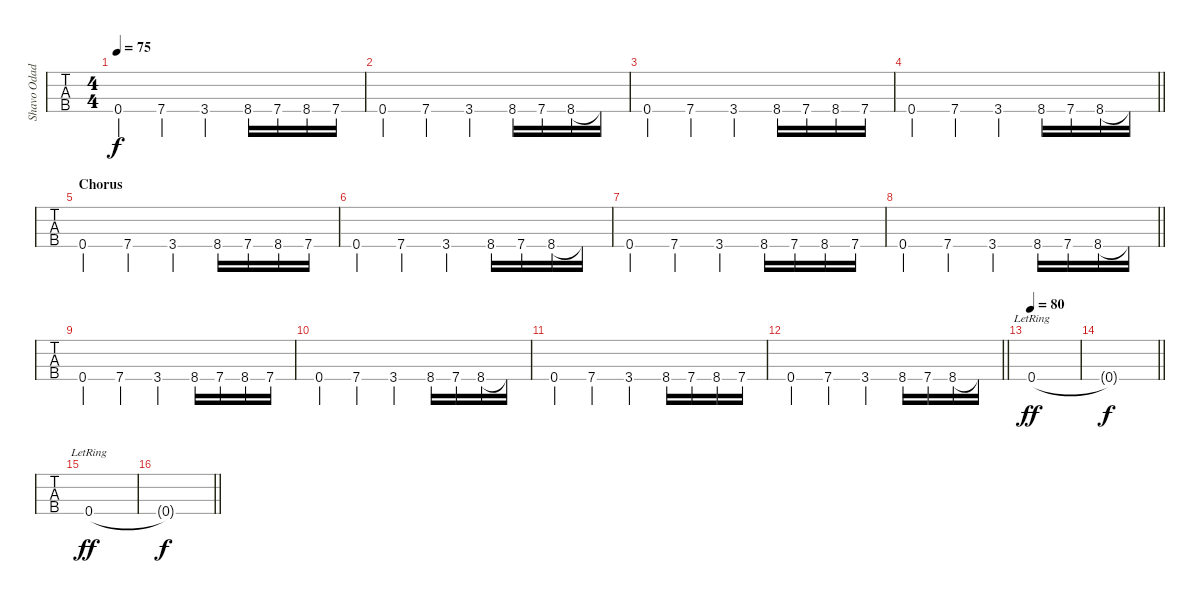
\track ("Shavo Odadjian (bass)" "Shavo Odad") {instrument electricbasspick}
\staff {tabs}
\tuning (G2 D2 A1 D1) {hide}
\ts (4 4)
\tempo 75
\clef f4
\ks c
0.4.4{dy f} 7.4.4 3.4.4 8.4.16 7.4.16 8.4.16 7.4.16 |
0.4.4 7.4.4 3.4.4 8.4.16 7.4.16 8.4.16 8.4{t}.16 |
0.4.4 7.4.4 3.4.4 8.4.16 7.4.16 8.4.16 7.4.16 |
\barLineRight lightlight
0.4.4 7.4.4 3.4.4 8.4.16 7.4.16 8.4.16 8.4{t}.16 |
\section ("" "Chorus")
0.4.4 7.4.4 3.4.4 8.4.16 7.4.16 8.4.16 7.4.16 |
0.4.4 7.4.4 3.4.4 8.4.16 7.4.16 8.4.16 8.4{t}.16 |
0.4.4 7.4.4 3.4.4 8.4.16 7.4.16 8.4.16 7.4.16 |
\barLineRight lightlight
0.4.4 7.4.4 3.4.4 8.4.16 7.4.16 8.4.16 8.4{t}.16 |
0.4.4 7.4.4 3.4.4 8.4.16 7.4.16 8.4.16 7.4.16 |
0.4.4 7.4.4 3.4.4 8.4.16 7.4.16 8.4.16 8.4{t}.16 |
0.4.4 7.4.4 3.4.4 8.4.16 7.4.16 8.4.16 7.4.16 |
\barLineRight lightlight
0.4.4 7.4.4 3.4.4 8.4.16 7.4.16 8.4.16 8.4{t}.16 |
\tempo 80
0.4{ac lr}.1{dy ff} |
\barLineRight lightlight
0.4{t}.1{dy f} |
0.4{ac lr}.1{dy ff} |
\barLineRight lightlight
0.4{t}.1{dy f}
